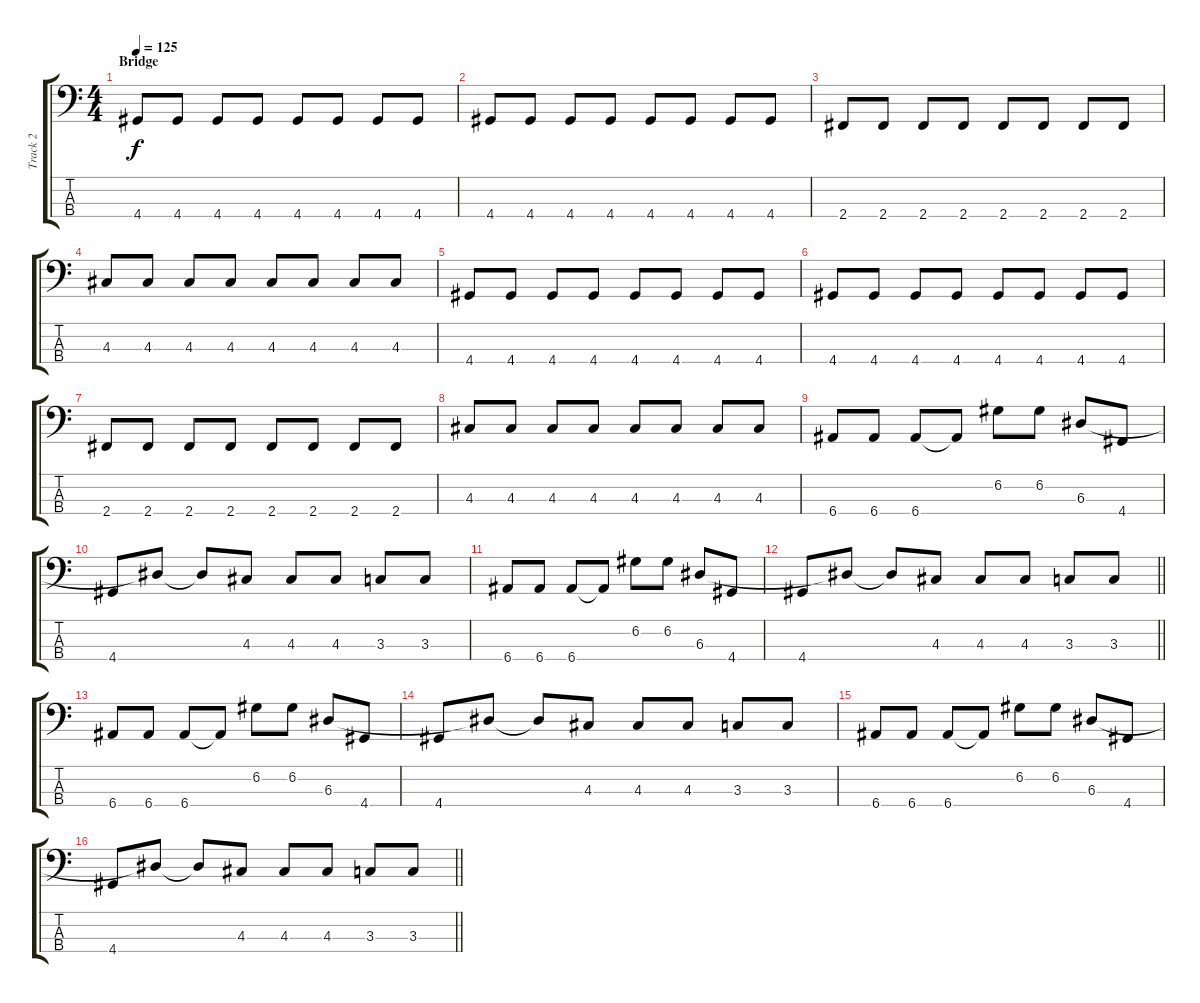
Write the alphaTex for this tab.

\track ("Track 2" "Track 2") {instrument electricbassfinger}
\staff {score tabs}
\tuning (G2 D2 A1 E1) {hide}
\ts (4 4)
\section ("" "Bridge")
\tempo 125
\clef f4
\ks c
4.4.8{dy f} 4.4.8 4.4.8 4.4.8 4.4.8 4.4.8 4.4.8 4.4.8 |
4.4.8 4.4.8 4.4.8 4.4.8 4.4.8 4.4.8 4.4.8 4.4.8 |
2.4.8 2.4.8 2.4.8 2.4.8 2.4.8 2.4.8 2.4.8 2.4.8 |
4.3.8 4.3.8 4.3.8 4.3.8 4.3.8 4.3.8 4.3.8 4.3.8 |
4.4.8 4.4.8 4.4.8 4.4.8 4.4.8 4.4.8 4.4.8 4.4.8 |
4.4.8 4.4.8 4.4.8 4.4.8 4.4.8 4.4.8 4.4.8 4.4.8 |
2.4.8 2.4.8 2.4.8 2.4.8 2.4.8 2.4.8 2.4.8 2.4.8 |
4.3.8 4.3.8 4.3.8 4.3.8 4.3.8 4.3.8 4.3.8 4.3.8 |
6.4.8 6.4.8 6.4.8 6.4{t}.8 6.2.8 6.2.8 6.3.8 4.4.8 |
4.4.8 6.3{t}.8 6.3{t}.8 4.3.8 4.3.8 4.3.8 3.3.8 3.3.8 |
6.4.8 6.4.8 6.4.8 6.4{t}.8 6.2.8 6.2.8 6.3.8 4.4.8 |
\barLineRight lightlight
4.4.8 6.3{t}.8 6.3{t}.8 4.3.8 4.3.8 4.3.8 3.3.8 3.3.8 |
6.4.8 6.4.8 6.4.8 6.4{t}.8 6.2.8 6.2.8 6.3.8 4.4.8 |
4.4.8 6.3{t}.8 6.3{t}.8 4.3.8 4.3.8 4.3.8 3.3.8 3.3.8 |
6.4.8 6.4.8 6.4.8 6.4{t}.8 6.2.8 6.2.8 6.3.8 4.4.8 |
\barLineRight lightlight
4.4.8 6.3{t}.8 6.3{t}.8 4.3.8 4.3.8 4.3.8 3.3.8 3.3.8
